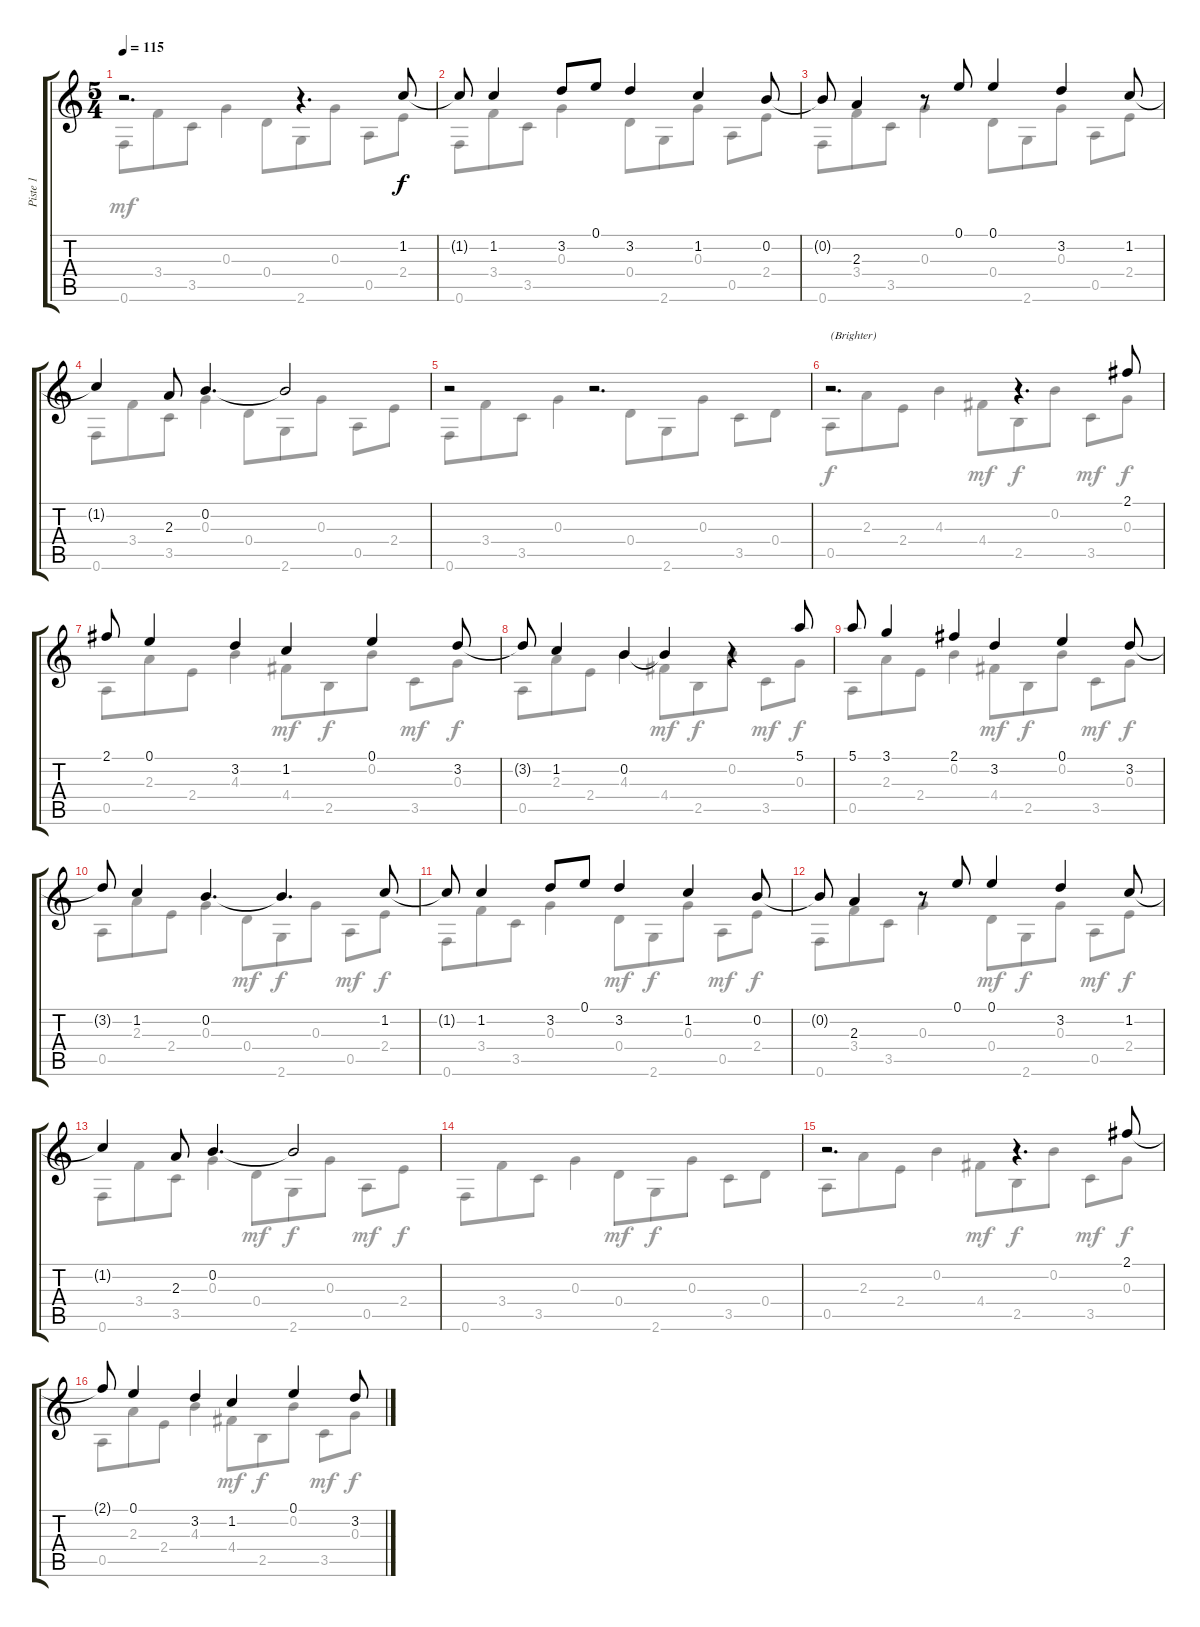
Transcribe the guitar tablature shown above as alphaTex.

\track ("Piste 1" "Piste 1") {instrument acousticguitarnylon}
\staff {score tabs}
\tuning (E4 B3 G3 D3 A2 F2) {hide}
\voice
\ts (5 4)
\tempo 115
\clef g2
\ks c
r.2{d dy f} r.4{d} 1.2.8 |
1.2{t}.8 1.2.4 3.2.8{beam merge} 0.1.8 3.2.4 1.2.4 0.2.8 |
0.2{t}.8 2.3.4 r.8 0.1.8 0.1.4 3.2.4 1.2.8 |
1.2{t}.4 2.3.8 0.2.4{d} 0.2{t}.2 |
r.2 r.2{d volume 16} |
r.2{d txt "(Brighter)"} r.4{d} 2.1.8 |
2.1.8 0.1.4 3.2.4 1.2.4 0.1.4 3.2.8 |
3.2{t}.8 1.2.4 0.2.4 0.2{t}.4 r.4 5.1.8 |
5.1.8 3.1.4 2.1.4 3.2.4 0.1.4 3.2.8 |
3.2{t}.8 1.2.4 0.2.4{d} 0.2{t}.4{d} 1.2.8 |
1.2{t}.8 1.2.4 3.2.8{beam merge} 0.1.8 3.2.4 1.2.4 0.2.8 |
0.2{t}.8 2.3.4 r.8 0.1.8 0.1.4 3.2.4 1.2.8 |
1.2{t}.4 2.3.8 0.2.4{d} 0.2{t}.2 |
|
r.2{d} r.4{d} 2.1.8 |
2.1{t}.8 0.1.4 3.2.4 1.2.4 0.1.4 3.2.8
\voice
\clef g2
\ottava regular
\simile none
\ks c
0.6.8{dy mf} 3.4.8{beam merge} 3.5.8 0.3.4 0.4.8{beam merge} 2.6.8 0.3.8 0.5.8 2.4.8 |
0.6.8 3.4.8{beam merge} 3.5.8 0.3.4 0.4.8{beam merge} 2.6.8 0.3.8 0.5.8 2.4.8 |
0.6.8 3.4.8{beam merge} 3.5.8 0.3.4 0.4.8{beam merge} 2.6.8 0.3.8 0.5.8 2.4.8 |
0.6.8 3.4.8{beam merge} 3.5.8 0.3.4 0.4.8{beam merge} 2.6.8 0.3.8 0.5.8 2.4.8 |
0.6.8 3.4.8{beam merge} 3.5.8 0.3.4 0.4.8{beam merge} 2.6.8 0.3.8 3.5.8 0.4.8 |
0.5.8{dy f} 2.3.8{beam merge} 2.4.8 4.3.4 4.4.8{dy mf beam merge} 2.5.8{dy f} 0.2.8 3.5.8{dy mf} 0.3.8{dy f} |
0.5.8 2.3.8{beam merge} 2.4.8 4.3.4 4.4.8{dy mf beam merge} 2.5.8{dy f} 0.2.8 3.5.8{dy mf} 0.3.8{dy f} |
0.5.8 2.3.8{beam merge} 2.4.8 4.3.4 4.4.8{dy mf beam merge} 2.5.8{dy f} 0.2.8 3.5.8{dy mf} 0.3.8{dy f} |
0.5.8 2.3.8{beam merge} 2.4.8 0.2.4 4.4.8{dy mf beam merge} 2.5.8{dy f} 0.2.8 3.5.8{dy mf} 0.3.8{dy f} |
0.5.8 2.3.8{beam merge} 2.4.8 0.3.4 0.4.8{dy mf beam merge} 2.6.8{dy f} 0.3.8 0.5.8{dy mf} 2.4.8{dy f} |
0.6.8 3.4.8{beam merge} 3.5.8 0.3.4 0.4.8{dy mf beam merge} 2.6.8{dy f} 0.3.8 0.5.8{dy mf} 2.4.8{dy f} |
0.6.8 3.4.8{beam merge} 3.5.8 0.3.4 0.4.8{dy mf beam merge} 2.6.8{dy f} 0.3.8 0.5.8{dy mf} 2.4.8{dy f} |
0.6.8 3.4.8{beam merge} 3.5.8 0.3.4 0.4.8{dy mf beam merge} 2.6.8{dy f} 0.3.8 0.5.8{dy mf} 2.4.8{dy f} |
0.6.8 3.4.8{beam merge} 3.5.8 0.3.4 0.4.8{dy mf beam merge} 2.6.8{dy f} 0.3.8 3.5.8 0.4.8 |
0.5.8 2.3.8{beam merge} 2.4.8 0.2.4 4.4.8{dy mf beam merge} 2.5.8{dy f} 0.2.8 3.5.8{dy mf} 0.3.8{dy f} |
0.5.8 2.3.8{beam merge} 2.4.8 4.3.4 4.4.8{dy mf beam merge} 2.5.8{dy f} 0.2.8 3.5.8{dy mf} 0.3.8{dy f}
